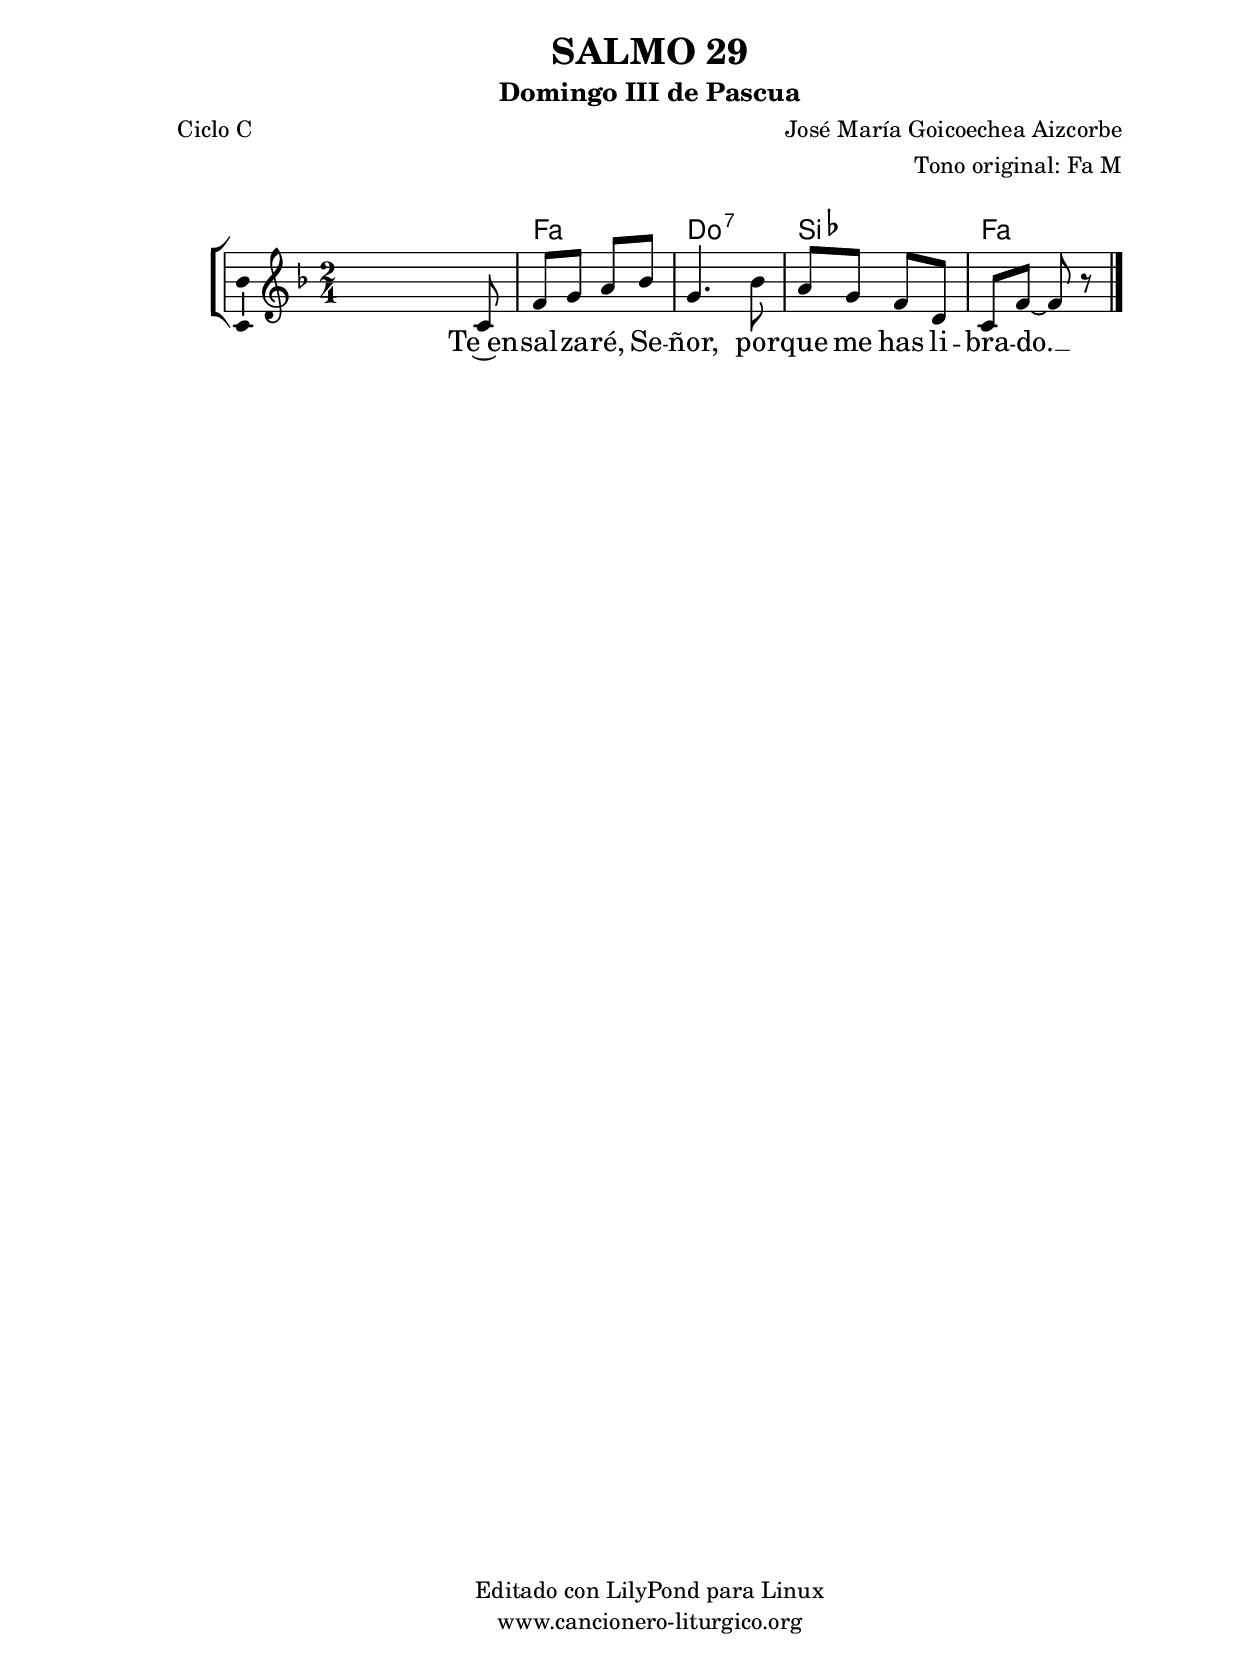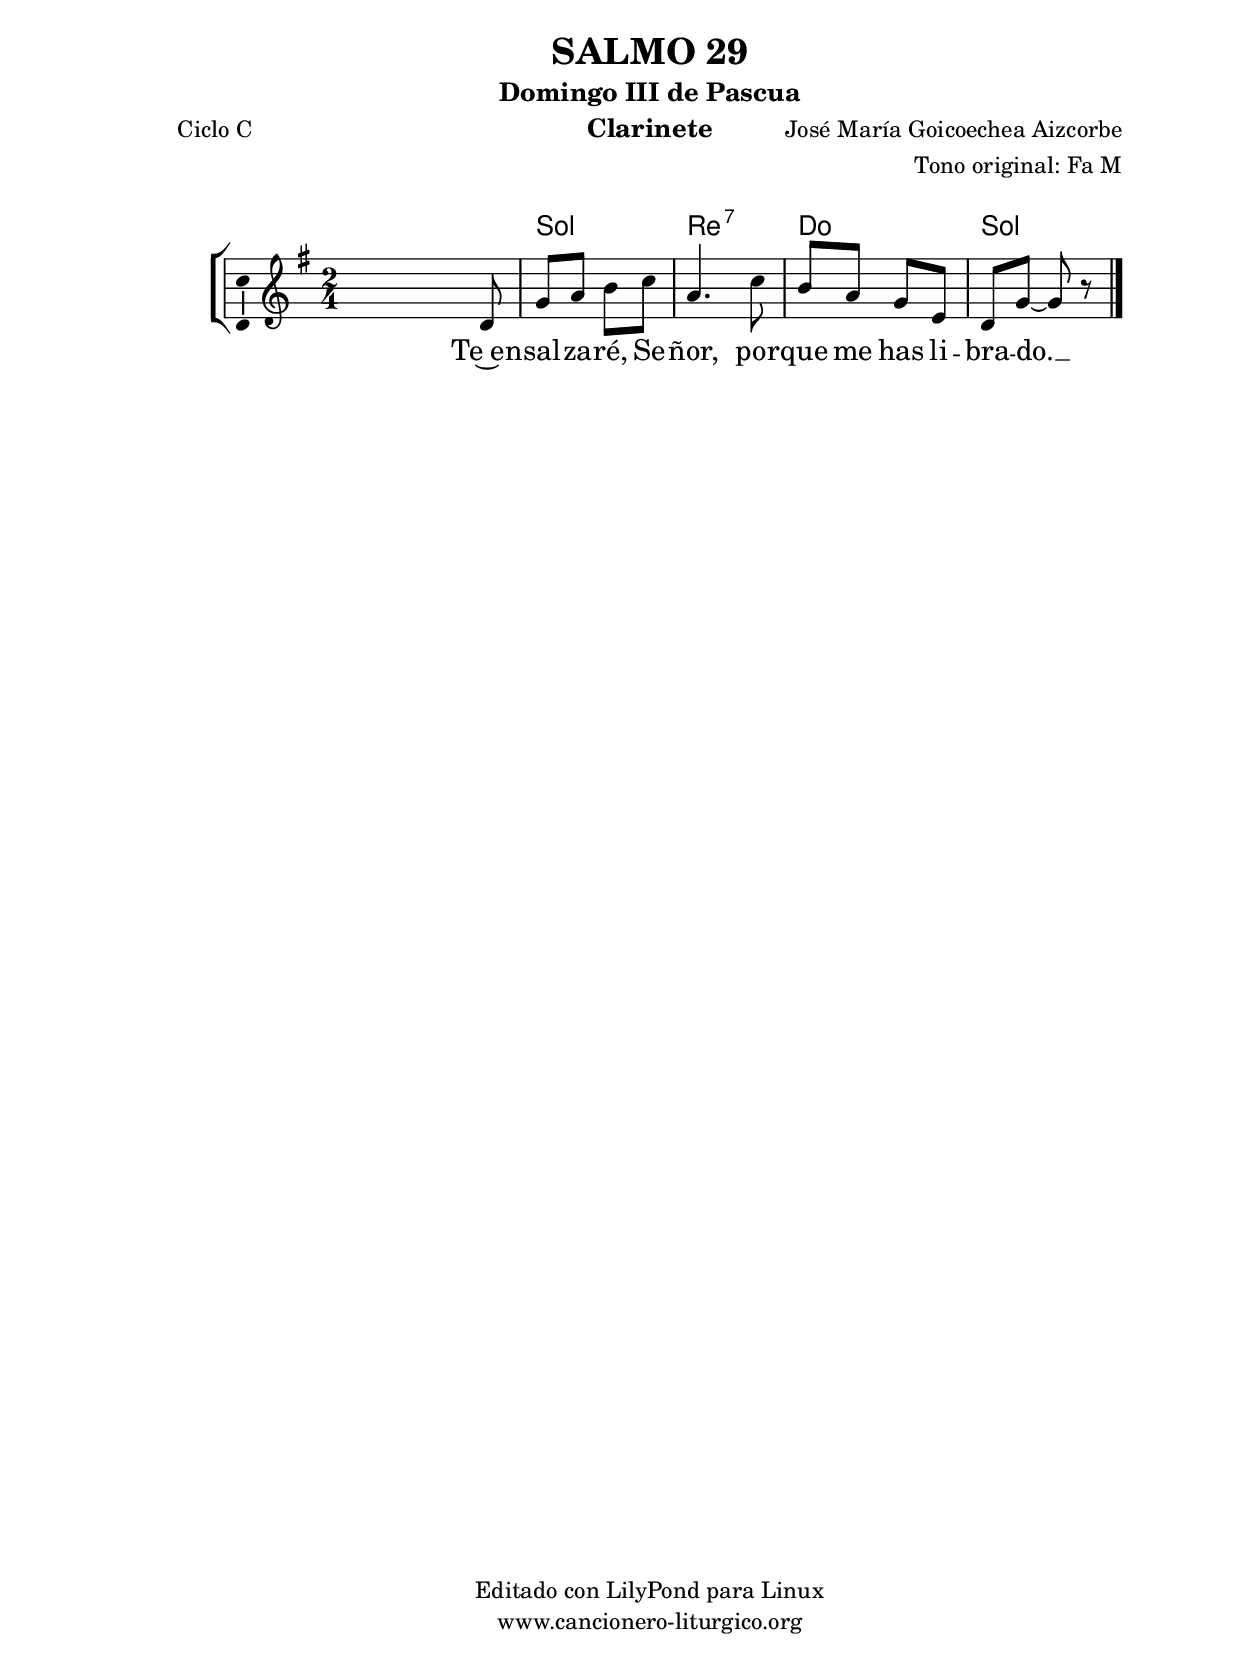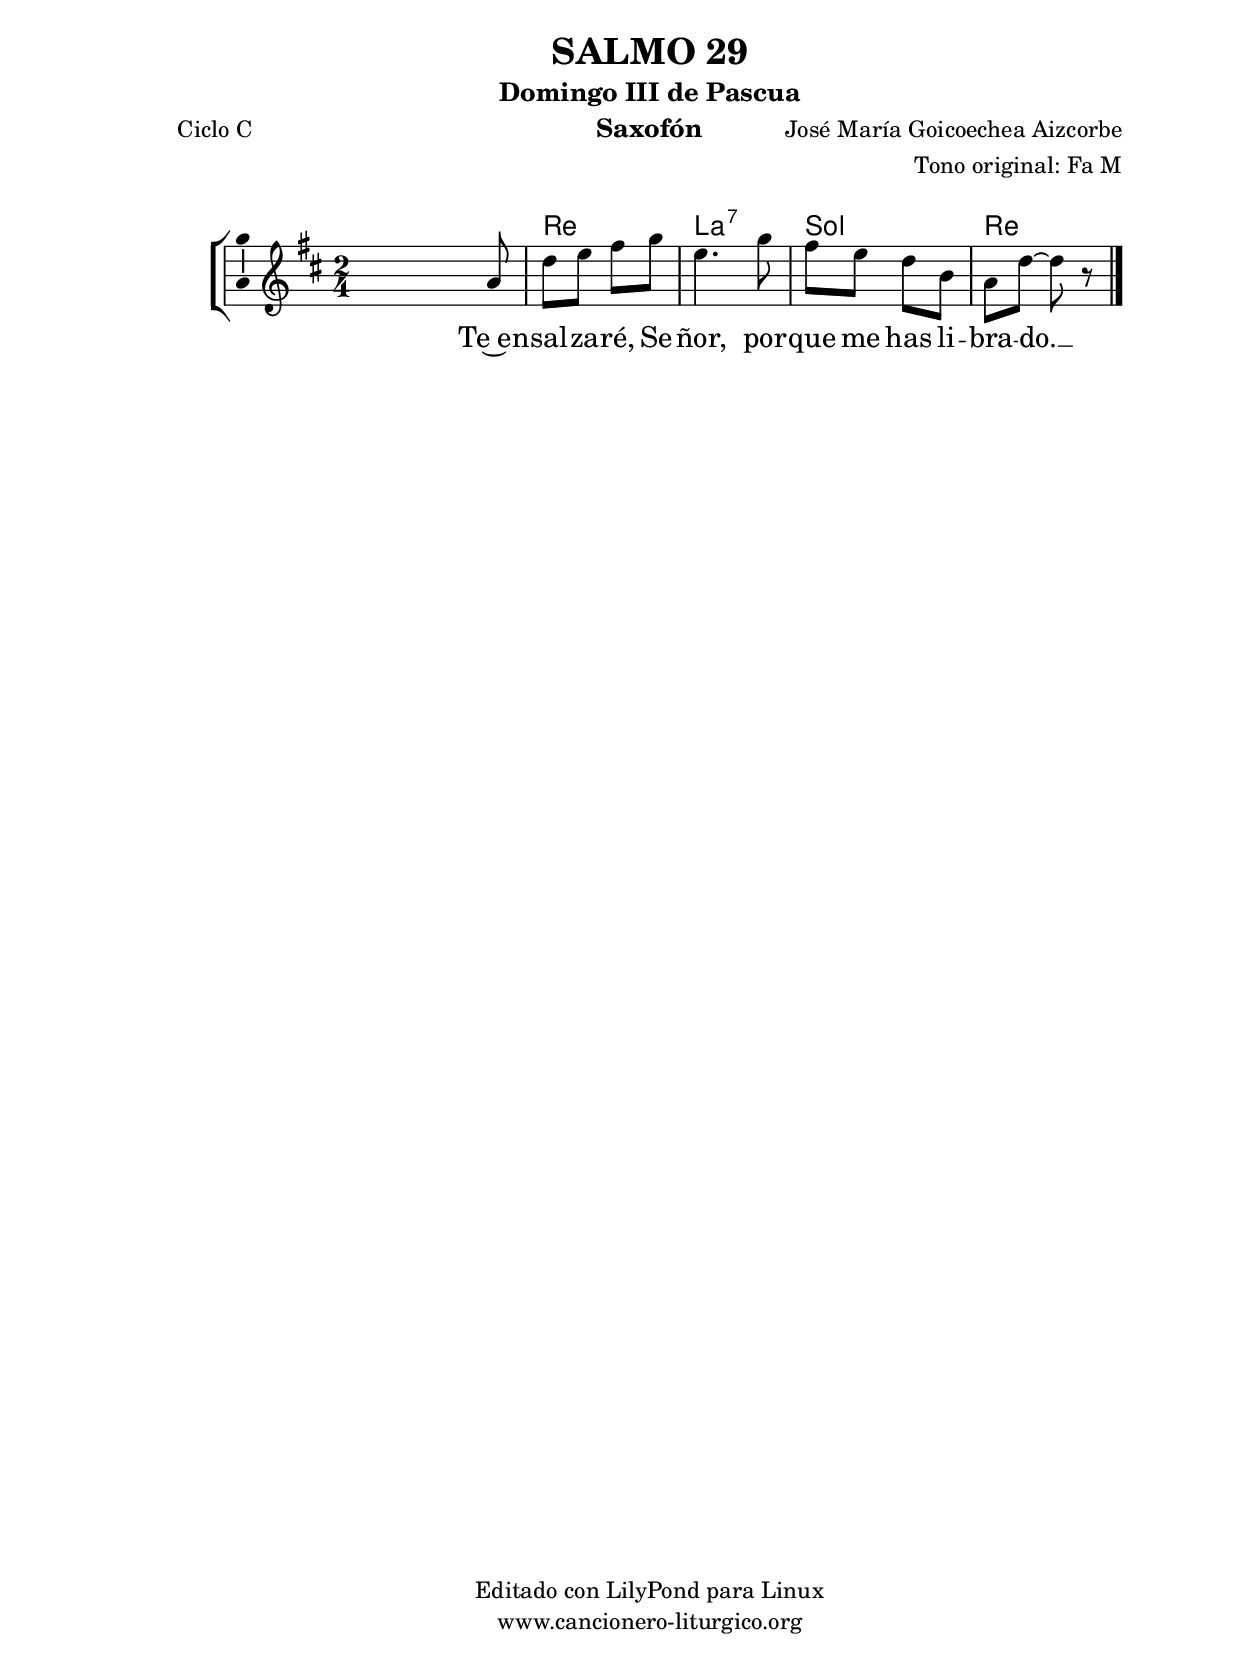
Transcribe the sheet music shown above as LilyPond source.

%
%para convertir .midi en .wav:
%timidity filename.midi -Ow -o finename.wav
%
%
%Para convertir de .wav a .mp3:
%lame -h -m j filename.wav
%
%
%para escuchar el midi:
%timidity nombrefichero.midi
%


%versión de lilypond para la que se ha escrito esta partitura:
\version "2.16.0"

	%Tamaño papel
	#(set-default-paper-size "a4")
	%Tamaño partitura
	#(set-global-staff-size 20)
	%No responde al pulsar sobre una nota
	#(ly:set-option 'point-and-click #f)

%parámetros del encabezamiento:
\header {
	title = "SALMO 29"
	subtitle = "Domingo III de Pascua"
	composer = "José María Goicoechea Aizcorbe"
	poet = "Ciclo C"
	meter = ""
	arranger = "Tono original: Fa M"
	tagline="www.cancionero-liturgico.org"
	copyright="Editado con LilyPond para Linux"
	}

%parámetros asociados al papel:
\paper  {
	oddHeaderMarkup = \markup {\fill-line { \on-the-fly #not-first-page \fromproperty #'header:title \on-the-fly #not-first-page \fromproperty #'header:composer }}
	evenHeaderMarkup = \markup {\fill-line { \fromproperty #'header:composer \fromproperty #'header:title }}
	#(set-paper-size "a4")
	print-page-number = ##f
	first-page-number = 1
	print-first-page-number = ##f
%	head-separation = 3.0 \cm
	top-margin = 2.0 \cm
	bottom-margin = 0.5\cm
%%%	bottom-margin = -1.0\cm
	left-margin = 3.0 \cm
	line-width = 16.0 \cm 
	indent = 8\mm
	interscoreline = 2.\mm
	between-system-space = 15\mm
%	para que las partituras no llenen la hoja:
	ragged-bottom = ##t
%	idem para la última hoja:
	ragged-last-bottom = ##f
%	para que las partituras llenen el ancho del papel:
	ragged-last = ##f
	after-title-space = 2.5 \cm
%page-count=1
%system-count=8

	%Flexible Vertical Spacing
%	markup-markup-spacing =
%	#'((basic-distance . 15) (minimum-distance . 15) (padding . 3))
	markup-system-spacing =
	#'((basic-distance . 15) (minimum-distance . 15) (padding . 3))
	system-system-spacing =
	#'((basic-distance . 15) (minimum-distance . 15) (padding . 3))
	score-system-spacing =
	#'((basic-distance . 15) (minimum-distance . 15) (padding . 5))
%	top-system-spacing = % header
%	#'((basic-distance . 8) (minimum-distance . 0) (padding . 3))
%	top-markup-spacing =
%	#'((basic-distance . 20) (minimum-distance . 20) (padding . 3))
	last-bottom-spacing = % footer
	#'((basic-distance . 5) (minimum-distance . 5) (padding . 3))
%	score-markup-spacing =
%	#'((basic-distance . 16) (minimum-distance . 13) (padding . 3))

	}


%parámetros que afectan a toda la partitura:
global =  {
	%clave de sol (G):
	\clef G
	%armadura:
%	\transpose f a
	\key f \major
	\tempo 4=70
	\set Score.tempoHideNote = ##t
	}


acordes = {
	\italianChords
	\chordmode {
%	\transpose f a
{

s2
f2 c:7 bes f

	}
	}
}

melodia = 
%	\transpose f a
{
	\relative c'{
	\time 2/4

s4 s8 c8
f8 g a bes
g4. bes8
a8 g f d
c8 f~f r8

	\bar "|."
	}
	}


texto = \lyricmode {
Te~en -- sal -- za -- ré, Se -- ñor, por -- que me has li -- bra -- do. __
	}


acordesStaff = \context ChordNames = acordesStaff <<
	\set chordChanges = ##t
	\acordes
	>>


vozStaff = \context Voice = vozStaff
\with {\consists "Ambitus_engraver"}
<<
%	\set Staff.instrumentName = ""
%	\set Staff.shortInstrumentName = ""
%	\set Staff.midiInstrument = #"clarinet"
%	\set Staff.midiInstrument = #"cello"
%	\set Staff.midiInstrument = #"flute"
	\set Staff.midiInstrument = #"electric guitar (jazz)"
%	\set Staff.midiInstrument = #"english horn"
%	\set Staff.midiInstrument = #"violin"
%	\set Staff.midiInstrument = #"glockenspiel"
	\set Staff.midiMinimumVolume = #0.7
	\set Staff.midiMaximumVolume = #0.9
	\global
	\melodia
	>>


textoStaff = \context Lyrics = textoStaff <<
	\lyricsto vozStaff \texto
	>>

\book {
	\score {
		\context ChoirStaff {
			\override StaffGroup.SystemStartBracket #'collapse-height = #1
			\override Score.SystemStartBar #'collapse-height = #1
			<<
			\acordesStaff
			\vozStaff
			\textoStaff
			>>
			}
		\layout {
	    		\context {
				\Lyrics
				\override LyricText #'font-size = #2
				}
	   		 \context {
				\Score
				%fontSize = #3
				\override StaffSymbol #'staff-space = #(magstep +3)
				%\override Beam #'thickness = #0.55
				%\override SpacingSpanner #'spacing-increment = #1.0
				%\override Slur #'height-limit = #1.5
				}
			}
		}
	\score {
		\unfoldRepeats
		\context ChoirStaff {
			<<
			\acordesStaff
			\vozStaff
			>>
			}
		\midi {
	  		\context {
	  			\Score
				tempoWholesPerMinute = #(ly:make-moment 70 4)
				}
			}
		}
	}

%Partitura para clarinete
#(define output-suffix "C")
\book {
	\header{
		instrument = "Clarinete"
		}
	\score {
		\context ChoirStaff {
			\override StaffGroup.SystemStartBracket #'collapse-height = #1
			\override Score.SystemStartBar #'collapse-height = #1
\transpose c d
			<<
			\acordesStaff
			\vozStaff
			\textoStaff
			>>
			}
		\layout {
	    		\context {
				\Lyrics
				\override LyricText #'font-size = #2
				}
	   		 \context {
				\Score
				%fontSize = #3
				\override StaffSymbol #'staff-space = #(magstep +3)
				%\override Beam #'thickness = #0.55
				%\override SpacingSpanner #'spacing-increment = #1.0
				%\override Slur #'height-limit = #1.5
				}
			}
		}
	}

%Partitura para saxofón
#(define output-suffix "S")
\book {
	\header{
		instrument = "Saxofón"
		}
	\score {
		\context ChoirStaff {
			\override StaffGroup.SystemStartBracket #'collapse-height = #1
			\override Score.SystemStartBar #'collapse-height = #1
\transpose c a
			<<
			\acordesStaff
			\vozStaff
			\textoStaff
			>>
			}
		\layout {
	    		\context {
				\Lyrics
				\override LyricText #'font-size = #2
				}
	   		 \context {
				\Score
				%fontSize = #3
				\override StaffSymbol #'staff-space = #(magstep +3)
				%\override Beam #'thickness = #0.55
				%\override SpacingSpanner #'spacing-increment = #1.0
				%\override Slur #'height-limit = #1.5
				}
			}
		}
	}

